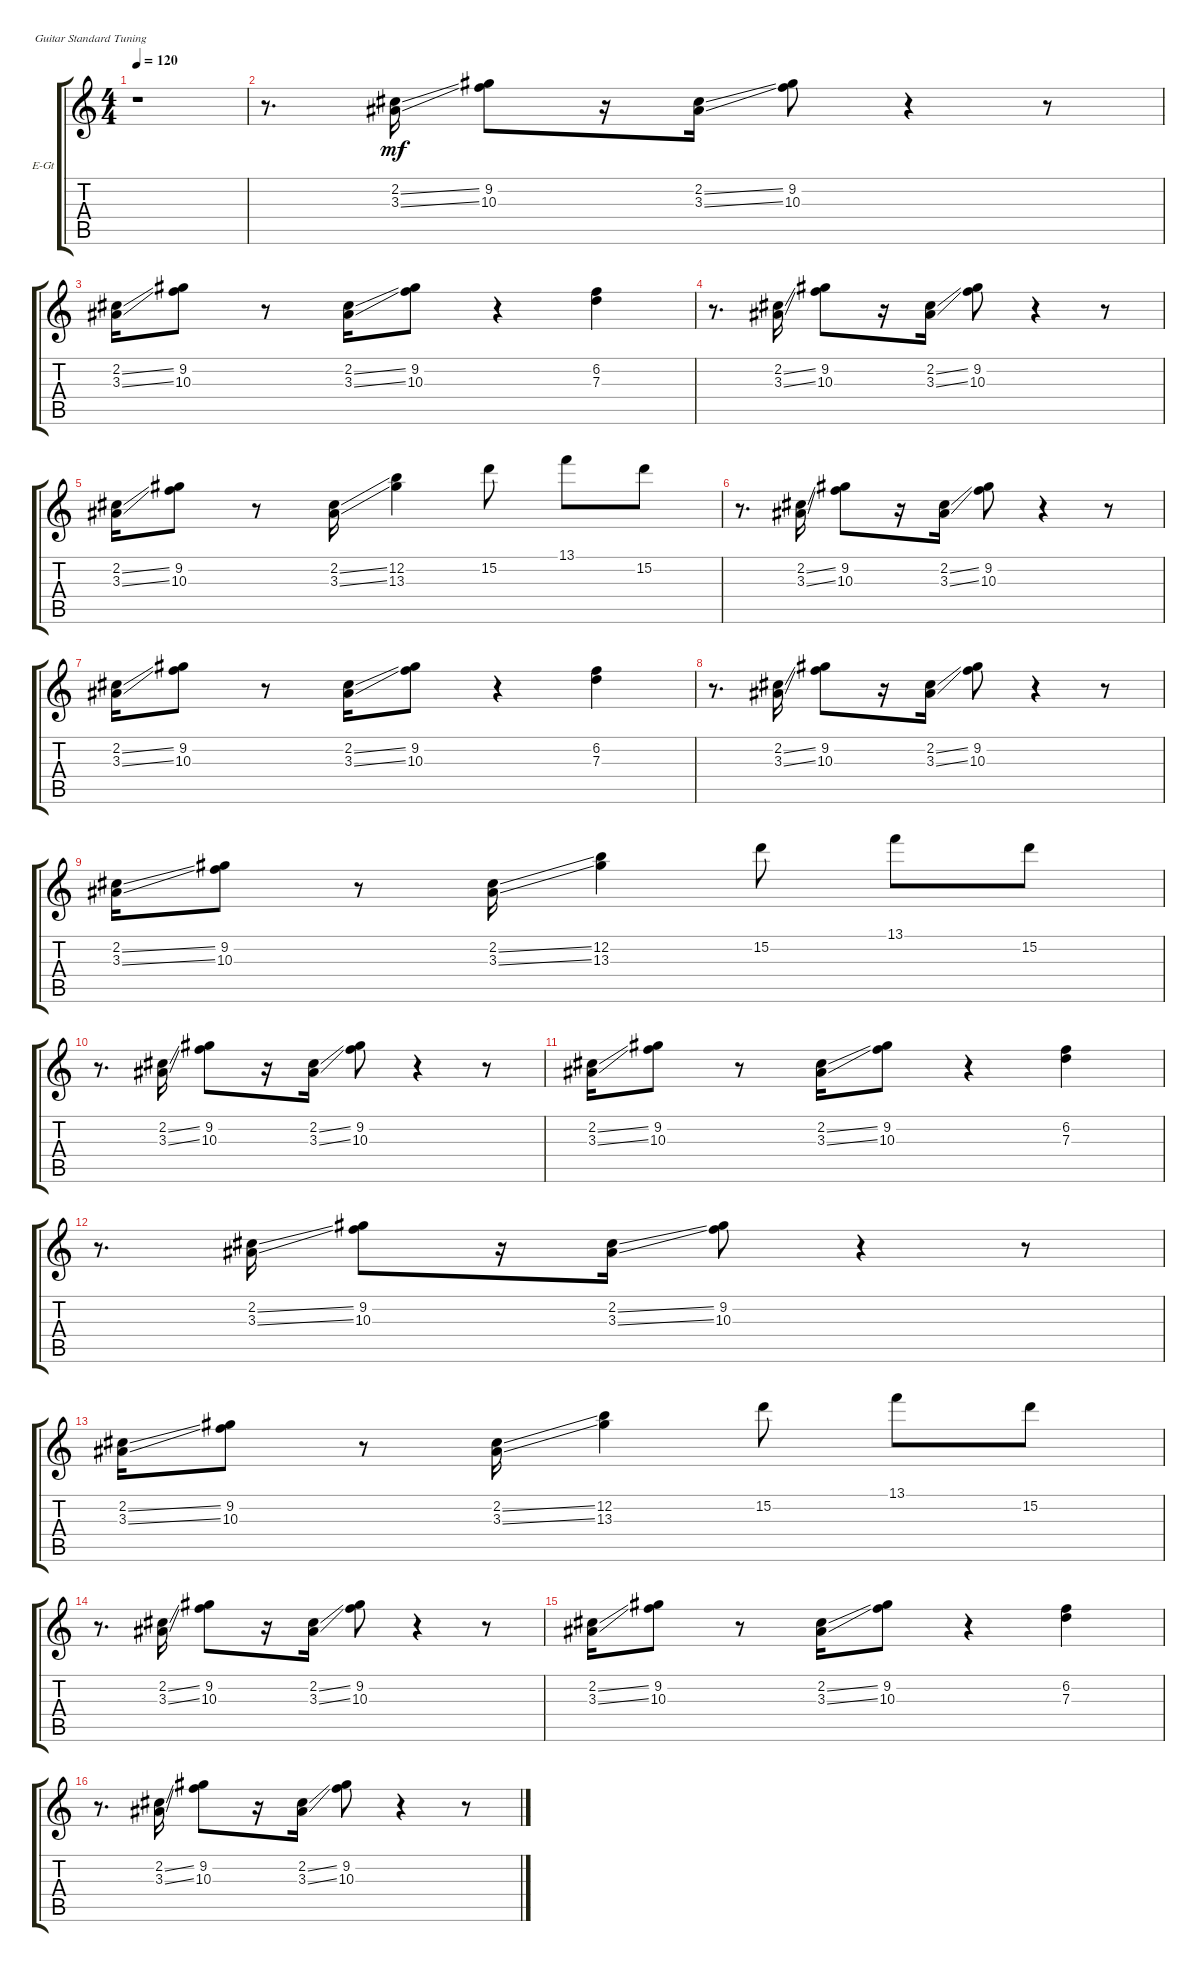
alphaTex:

\bracketExtendMode groupsimilarinstruments
\firstSystemTrackNameOrientation horizontal
\otherSystemsTrackNameOrientation horizontal
\track ("Guitar" "E-Gt") {instrument distortionguitar}
\staff {score tabs}
\tuning (E4 B3 G3 D3 A2 E2)
\ts (4 4)
\tempo 120
\clef g2
\ks c
r.1{dy f} |
r.8{d} (2.2{ss} 3.3{ss}).16{dy mf} (9.2 10.3).8 r.16 (2.2{ss} 3.3{ss}).16 (9.2 10.3).8 r.4 r.8 |
(2.2{ss} 3.3{ss}).16 (9.2 10.3).8 r.8 (2.2{ss} 3.3{ss}).16 (9.2 10.3).8 r.4 (6.2 7.3).4 |
r.8{d} (2.2{ss} 3.3{ss}).16 (9.2 10.3).8 r.16 (2.2{ss} 3.3{ss}).16 (9.2 10.3).8 r.4 r.8 |
(2.2{ss} 3.3{ss}).16 (9.2 10.3).8 r.8 (2.2{ss} 3.3{ss}).16 (12.2 13.3).4 15.2.8 13.1.8 15.2.8 |
r.8{d} (2.2{ss} 3.3{ss}).16 (9.2 10.3).8 r.16 (2.2{ss} 3.3{ss}).16 (9.2 10.3).8 r.4 r.8 |
(2.2{ss} 3.3{ss}).16 (9.2 10.3).8 r.8 (2.2{ss} 3.3{ss}).16 (9.2 10.3).8 r.4 (6.2 7.3).4 |
r.8{d} (2.2{ss} 3.3{ss}).16 (9.2 10.3).8 r.16 (2.2{ss} 3.3{ss}).16 (9.2 10.3).8 r.4 r.8 |
(2.2{ss} 3.3{ss}).16 (9.2 10.3).8 r.8 (2.2{ss} 3.3{ss}).16 (12.2 13.3).4 15.2.8 13.1.8 15.2.8 |
r.8{d} (2.2{ss} 3.3{ss}).16 (9.2 10.3).8 r.16 (2.2{ss} 3.3{ss}).16 (9.2 10.3).8 r.4 r.8 |
(2.2{ss} 3.3{ss}).16 (9.2 10.3).8 r.8 (2.2{ss} 3.3{ss}).16 (9.2 10.3).8 r.4 (6.2 7.3).4 |
r.8{d} (2.2{ss} 3.3{ss}).16 (9.2 10.3).8 r.16 (2.2{ss} 3.3{ss}).16 (9.2 10.3).8 r.4 r.8 |
(2.2{ss} 3.3{ss}).16 (9.2 10.3).8 r.8 (2.2{ss} 3.3{ss}).16 (12.2 13.3).4 15.2.8 13.1.8 15.2.8 |
r.8{d} (2.2{ss} 3.3{ss}).16 (9.2 10.3).8 r.16 (2.2{ss} 3.3{ss}).16 (9.2 10.3).8 r.4 r.8 |
(2.2{ss} 3.3{ss}).16 (9.2 10.3).8 r.8 (2.2{ss} 3.3{ss}).16 (9.2 10.3).8 r.4 (6.2 7.3).4 |
r.8{d} (2.2{ss} 3.3{ss}).16 (9.2 10.3).8 r.16 (2.2{ss} 3.3{ss}).16 (9.2 10.3).8 r.4 r.8
